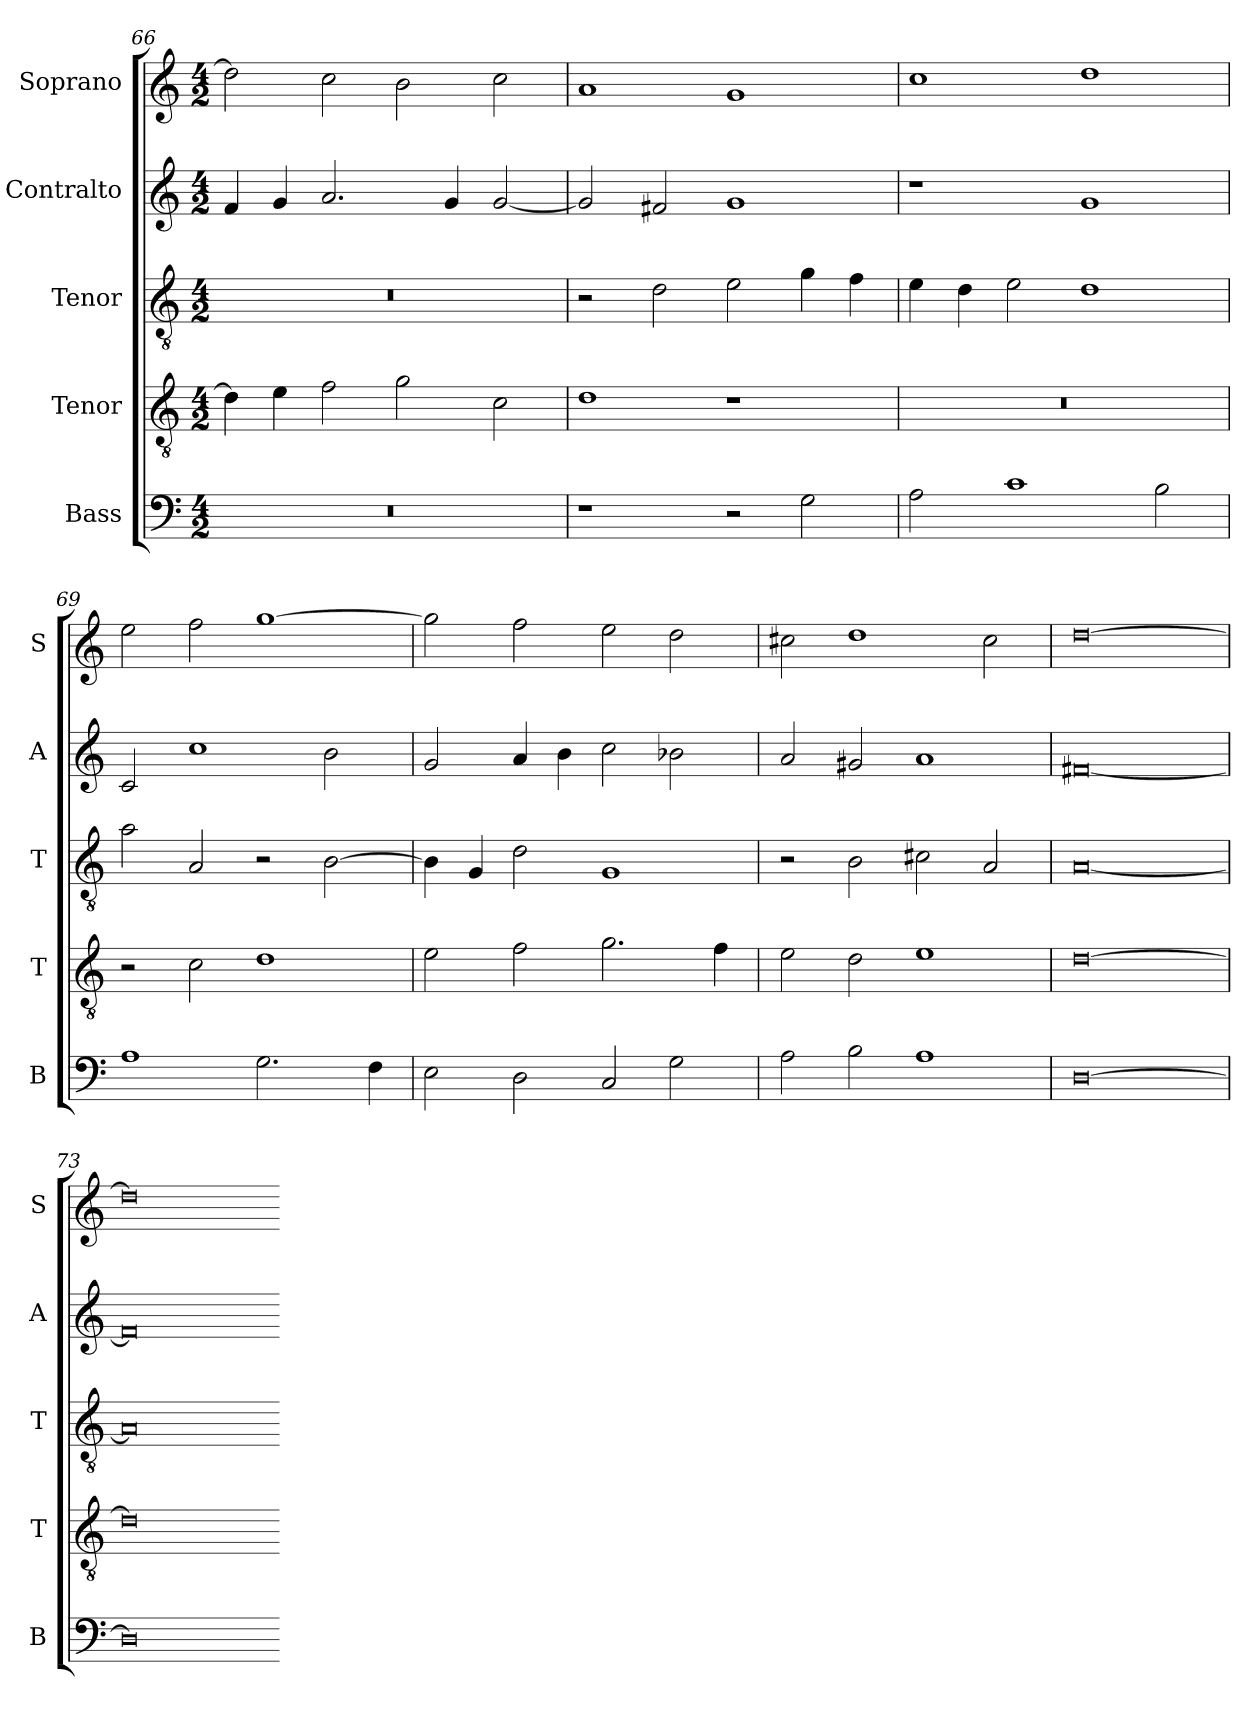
**kern	**kern	**kern	**kern	**kern
*part5	*part4	*part3	*part2	*part1
*staff5	*staff4	*staff3	*staff2	*staff1
*I"Bass	*I"Tenor	*I"Tenor	*I"Contralto	*I"Soprano
*I'B	*I'T	*I'T	*I'A	*I'S
*clefF4	*clefGv2	*clefGv2	*clefG2	*clefG2
*k[]	*k[]	*k[]	*k[]	*k[]
*G:mix	*G:mix	*G:mix	*G:mix	*G:mix
*M4/2	*M4/2	*M4/2	*M4/2	*M4/2
=66	=66	=66	=66	=66
0r	4d]	0r	4f	2dd]
.	4e	.	4g	.
.	2f	.	2.a	2cc
.	2g	.	.	2b
.	.	.	4g	.
.	2c	.	[2g	2cc
=67	=67	=67	=67	=67
1r	1d	2r	2g]	1a
.	.	2d	2f#X	.
2r	1r	2e	1g	1g
2G	.	4g	.	.
.	.	4f	.	.
=68	=68	=68	=68	=68
2A	0r	4e	1r	1cc
.	.	4d	.	.
1c	.	2e	.	.
.	.	1d	1g	1dd
2B	.	.	.	.
=69	=69	=69	=69	=69
1A	2r	2a	2c	2ee
.	2c	2A	1cc	2ff
2.G	1d	2r	.	[1gg
.	.	[2B	2b	.
4F	.	.	.	.
=70	=70	=70	=70	=70
2E	2e	4B]	2g	2gg]
.	.	4G	.	.
2D	2f	2d	4a	2ff
.	.	.	4b	.
2C	2.g	1G	2cc	2ee
2G	.	.	2b-X	2dd
.	4f	.	.	.
=71	=71	=71	=71	=71
2A	2e	2r	2a	2cc#X
2B	2d	2B	2g#X	1dd
1A	1e	2c#X	1a	.
.	.	2A	.	2cc#
=72	=72	=72	=72	=72
[0D	[0d	[0A	[0f#X	[0dd
=73	=73	=73	=73	=73
0D]	0d]	0A]	0f#]	0dd]
=-	=-	=-	=-	=-
*-	*-	*-	*-	*-
